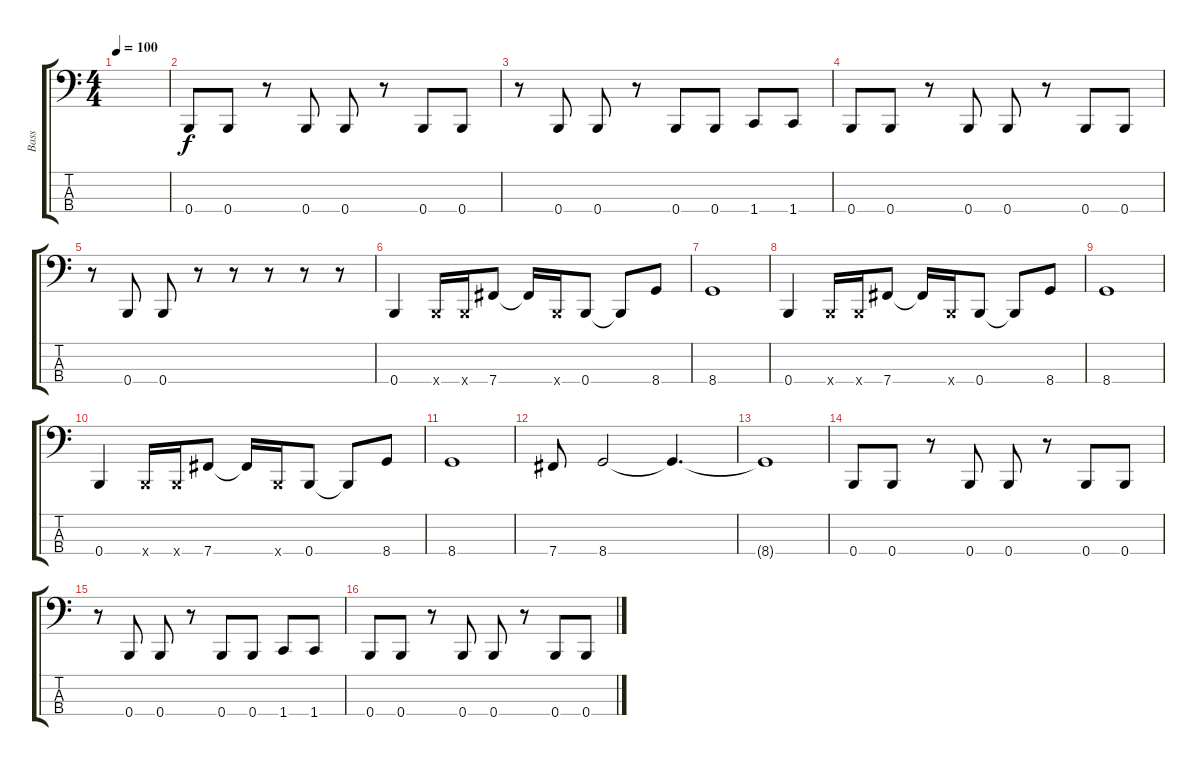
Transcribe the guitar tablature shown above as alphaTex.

\track ("Bass" "Bass") {instrument electricbasspick}
\staff {score tabs}
\tuning (E2 B1 Gb1 B0) {hide}
\ts (4 4)
\tempo 100
\clef f4
\ks c
|
0.4.8 0.4.8 r.8 0.4.8 0.4.8 r.8 0.4.8 0.4.8 |
r.8 0.4.8 0.4.8 r.8 0.4.8 0.4.8 1.4.8 1.4.8 |
0.4.8 0.4.8 r.8 0.4.8 0.4.8 r.8 0.4.8 0.4.8 |
r.8 0.4.8 0.4.8 r.8 r.8 r.8 r.8 r.8 |
0.4.4 0.4{x}.16 0.4{x}.16 7.4.8 7.4{t}.16 0.4{x}.16 0.4.8 0.4{t}.8 8.4.8 |
8.4.1 |
0.4.4 0.4{x}.16 0.4{x}.16 7.4.8 7.4{t}.16 0.4{x}.16 0.4.8 0.4{t}.8 8.4.8 |
8.4.1 |
0.4.4 0.4{x}.16 0.4{x}.16 7.4.8 7.4{t}.16 0.4{x}.16 0.4.8 0.4{t}.8 8.4.8 |
8.4.1 |
7.4.8 8.4.2 8.4{t}.4{d} |
8.4{t}.1 |
0.4.8 0.4.8 r.8 0.4.8 0.4.8 r.8 0.4.8 0.4.8 |
r.8 0.4.8 0.4.8 r.8 0.4.8 0.4.8 1.4.8 1.4.8 |
0.4.8 0.4.8 r.8 0.4.8 0.4.8 r.8 0.4.8 0.4.8
